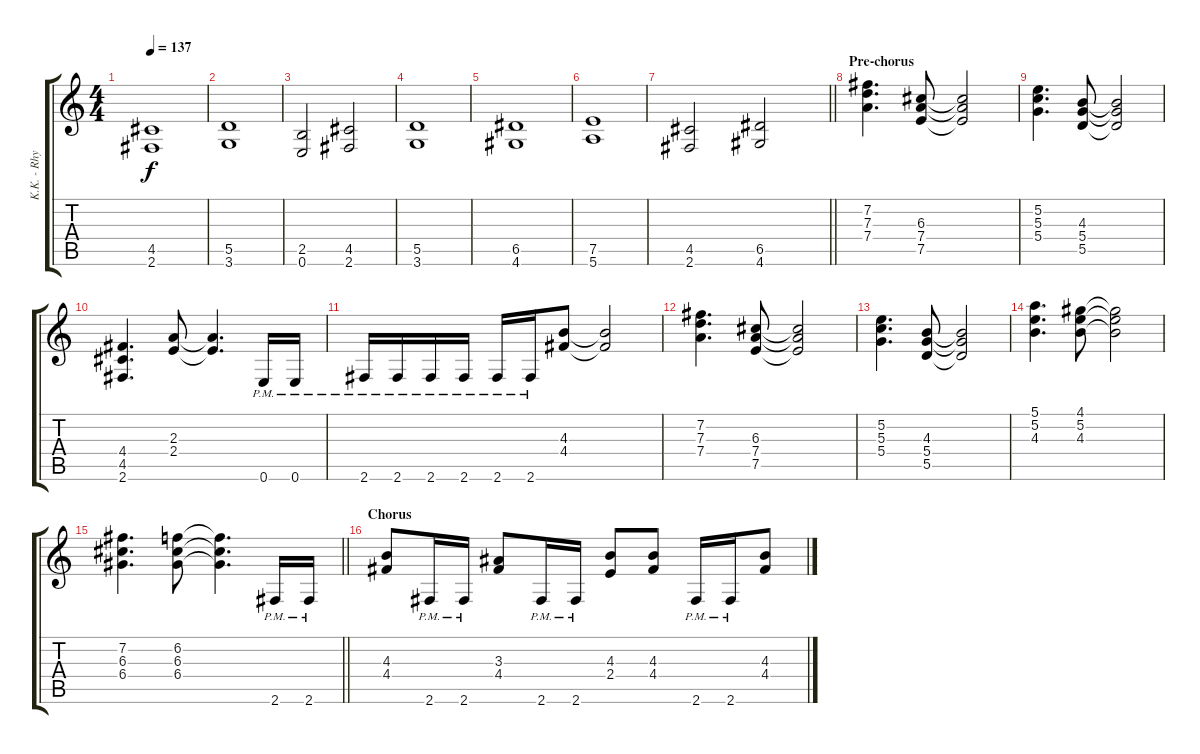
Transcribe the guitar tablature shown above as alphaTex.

\track ("K.K. - Rhythm" "K.K. - Rhy") {instrument distortionguitar}
\staff {score tabs}
\tuning (E4 B3 G3 D3 A2 E2) {hide}
\ts (4 4)
\tempo 137
\clef g2
\ks c
(4.5{t} 2.6{t}).1{dy f} |
(5.5 3.6).1 |
(2.5 0.6).2 (4.5 2.6).2 |
(5.5 3.6).1 |
(6.5 4.6).1 |
(7.5 5.6).1 |
\barLineRight lightlight
(4.5 2.6).2 (6.5 4.6).2 |
\section ("" "Pre-chorus")
(7.2 7.3 7.4).4{d} (6.3 7.4 7.5).8 (6.3{t} 7.4{t} 7.5{t}).2 |
(5.2 5.3 5.4).4{d} (4.3 5.4 5.5).8 (4.3{t} 5.4{t} 5.5{t}).2 |
(4.4 4.5 2.6).4{d} (2.3 2.4).8 (2.3{t} 2.4{t}).4{d} 0.6{pm}.16 0.6{pm}.16 |
2.6{pm}.16 2.6{pm}.16 2.6{pm}.16 2.6{pm}.16 2.6{pm}.16 2.6{pm}.16 (4.3 4.4).8 (4.3{t} 4.4{t}).2 |
(7.2 7.3 7.4).4{d} (6.3 7.4 7.5).8 (6.3{t} 7.4{t} 7.5{t}).2 |
(5.2 5.3 5.4).4{d} (4.3 5.4 5.5).8 (4.3{t} 5.4{t} 5.5{t}).2 |
(5.1 5.2 4.3).4{d} (4.1 5.2 4.3).8 (4.1{t} 5.2{t} 4.3{t}).2 |
\barLineRight lightlight
(7.2 6.3 6.4).4{d} (6.2 6.3 6.4).8 (6.2{t} 6.3{t} 6.4{t}).4{d} 2.6{pm}.16 2.6{pm}.16 |
\section ("" "Chorus")
(4.3 4.4).8 2.6{pm}.16 2.6{pm}.16 (3.3 4.4).8 2.6{pm}.16 2.6{pm}.16 (4.3 2.4).8 (4.3 4.4).8 2.6{pm}.16 2.6{pm}.16 (4.3 4.4).8
